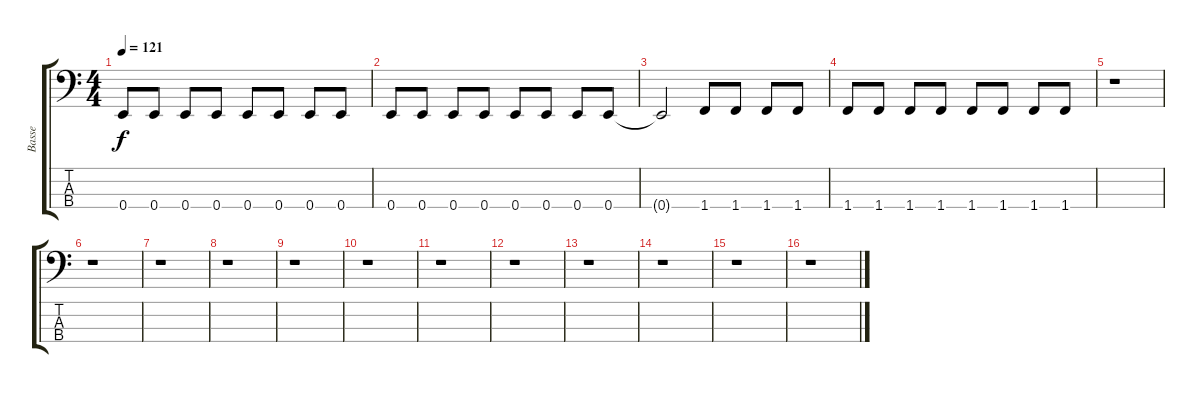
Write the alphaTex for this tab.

\track ("Basse" "Basse") {instrument fretlessbass}
\staff {score tabs}
\tuning (G2 D2 A1 E1) {hide}
\ts (4 4)
\tempo 121
\clef f4
\ks c
0.4.8{dy f} 0.4.8 0.4.8 0.4.8 0.4.8 0.4.8 0.4.8 0.4.8 |
0.4.8 0.4.8 0.4.8 0.4.8 0.4.8 0.4.8 0.4.8 0.4.8 |
0.4{t}.2 1.4.8 1.4.8 1.4.8 1.4.8 |
1.4.8 1.4.8 1.4.8 1.4.8 1.4.8 1.4.8 1.4.8 1.4.8 |
r.1 |
r.1 |
r.1 |
r.1 |
r.1 |
r.1 |
r.1 |
r.1 |
r.1 |
r.1 |
r.1 |
r.1
